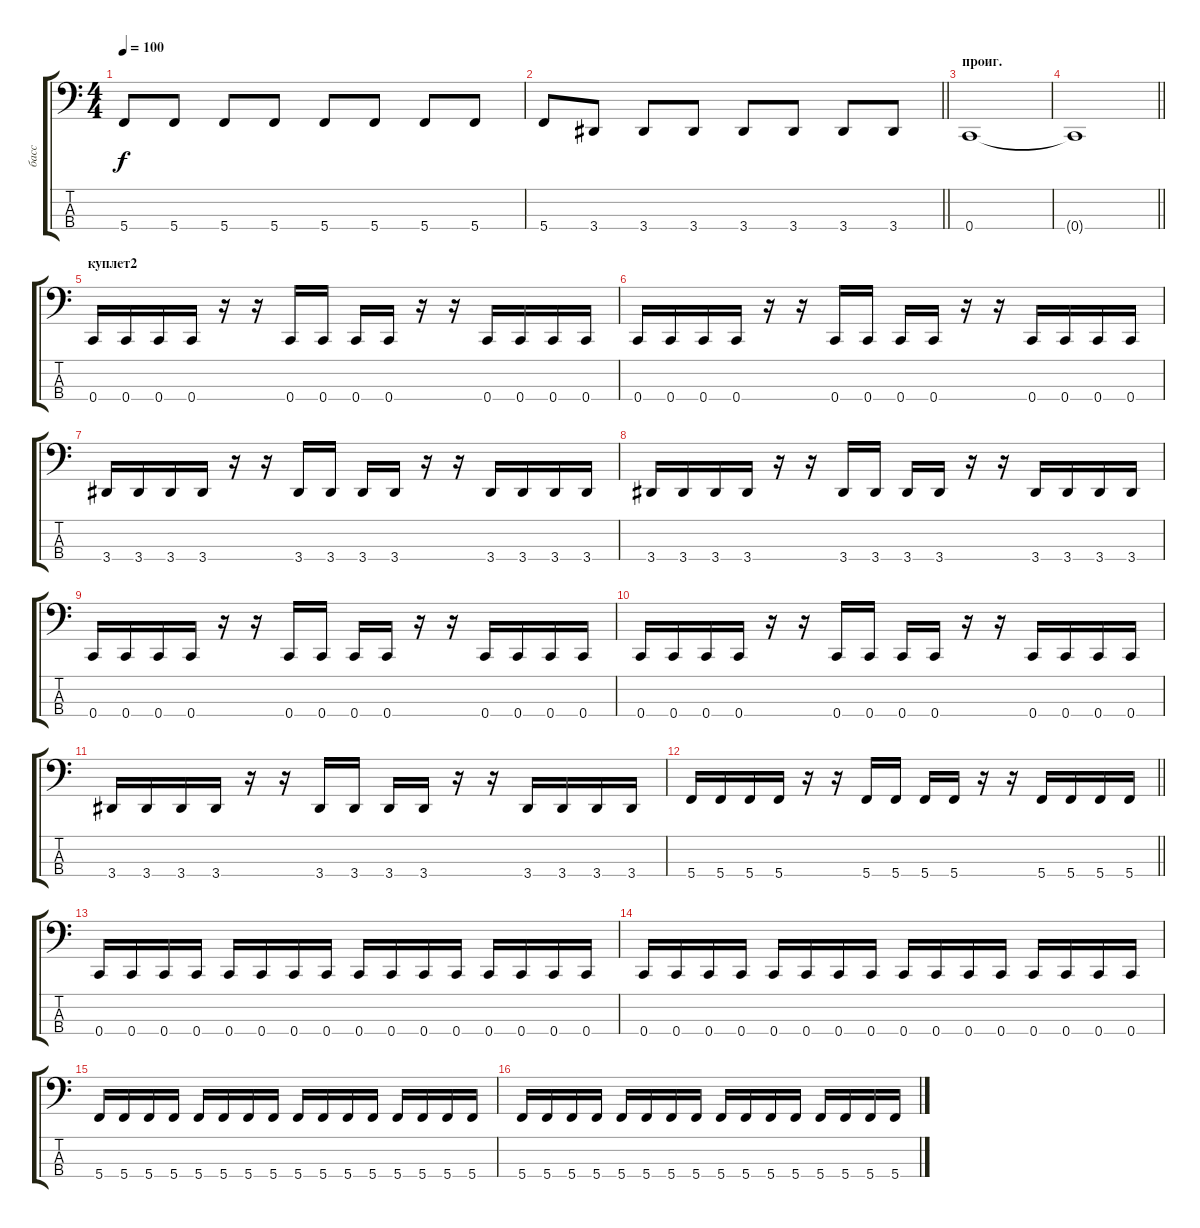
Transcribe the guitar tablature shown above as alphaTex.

\track ("басс" "басс") {instrument electricbassfinger}
\staff {score tabs}
\tuning (F2 C2 G1 C1) {hide}
\ts (4 4)
\tempo 100
\clef f4
\ks c
5.4.8{dy f} 5.4.8 5.4.8 5.4.8 5.4.8 5.4.8 5.4.8 5.4.8 |
\barLineRight lightlight
5.4.8 3.4.8 3.4.8 3.4.8 3.4.8 3.4.8 3.4.8 3.4.8 |
\section ("" "проиг.")
0.4.1 |
\barLineRight lightlight
0.4{t}.1 |
\section ("" "куплет2")
0.4.16 0.4.16 0.4.16 0.4.16 r.16 r.16 0.4.16 0.4.16 0.4.16 0.4.16 r.16 r.16 0.4.16 0.4.16 0.4.16 0.4.16 |
0.4.16 0.4.16 0.4.16 0.4.16 r.16 r.16 0.4.16 0.4.16 0.4.16 0.4.16 r.16 r.16 0.4.16 0.4.16 0.4.16 0.4.16 |
3.4.16 3.4.16 3.4.16 3.4.16 r.16 r.16 3.4.16 3.4.16 3.4.16 3.4.16 r.16 r.16 3.4.16 3.4.16 3.4.16 3.4.16 |
3.4.16 3.4.16 3.4.16 3.4.16 r.16 r.16 3.4.16 3.4.16 3.4.16 3.4.16 r.16 r.16 3.4.16 3.4.16 3.4.16 3.4.16 |
0.4.16 0.4.16 0.4.16 0.4.16 r.16 r.16 0.4.16 0.4.16 0.4.16 0.4.16 r.16 r.16 0.4.16 0.4.16 0.4.16 0.4.16 |
0.4.16 0.4.16 0.4.16 0.4.16 r.16 r.16 0.4.16 0.4.16 0.4.16 0.4.16 r.16 r.16 0.4.16 0.4.16 0.4.16 0.4.16 |
3.4.16 3.4.16 3.4.16 3.4.16 r.16 r.16 3.4.16 3.4.16 3.4.16 3.4.16 r.16 r.16 3.4.16 3.4.16 3.4.16 3.4.16 |
\barLineRight lightlight
5.4.16 5.4.16 5.4.16 5.4.16 r.16 r.16 5.4.16 5.4.16 5.4.16 5.4.16 r.16 r.16 5.4.16 5.4.16 5.4.16 5.4.16 |
\section ("" "")
0.4.16 0.4.16 0.4.16 0.4.16 0.4.16 0.4.16 0.4.16 0.4.16 0.4.16 0.4.16 0.4.16 0.4.16 0.4.16 0.4.16 0.4.16 0.4.16 |
0.4.16 0.4.16 0.4.16 0.4.16 0.4.16 0.4.16 0.4.16 0.4.16 0.4.16 0.4.16 0.4.16 0.4.16 0.4.16 0.4.16 0.4.16 0.4.16 |
5.4.16 5.4.16 5.4.16 5.4.16 5.4.16 5.4.16 5.4.16 5.4.16 5.4.16 5.4.16 5.4.16 5.4.16 5.4.16 5.4.16 5.4.16 5.4.16 |
5.4.16 5.4.16 5.4.16 5.4.16 5.4.16 5.4.16 5.4.16 5.4.16 5.4.16 5.4.16 5.4.16 5.4.16 5.4.16 5.4.16 5.4.16 5.4.16
